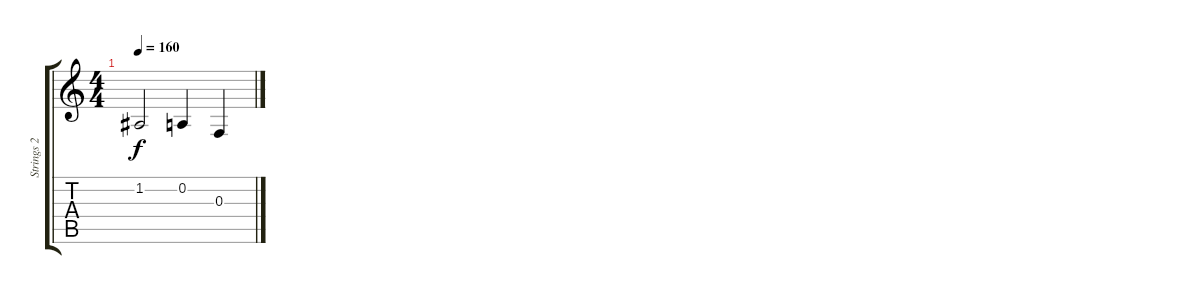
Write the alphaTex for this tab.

\track ("Strings 2" "Strings 2") {instrument cello}
\staff {score tabs}
\tuning (D4 A3 F3 C3 G2 D2) {hide}
\ts (4 4)
\tempo 160
\clef g2
\ks c
1.2.2{dy f} 0.2.4 0.3.4
